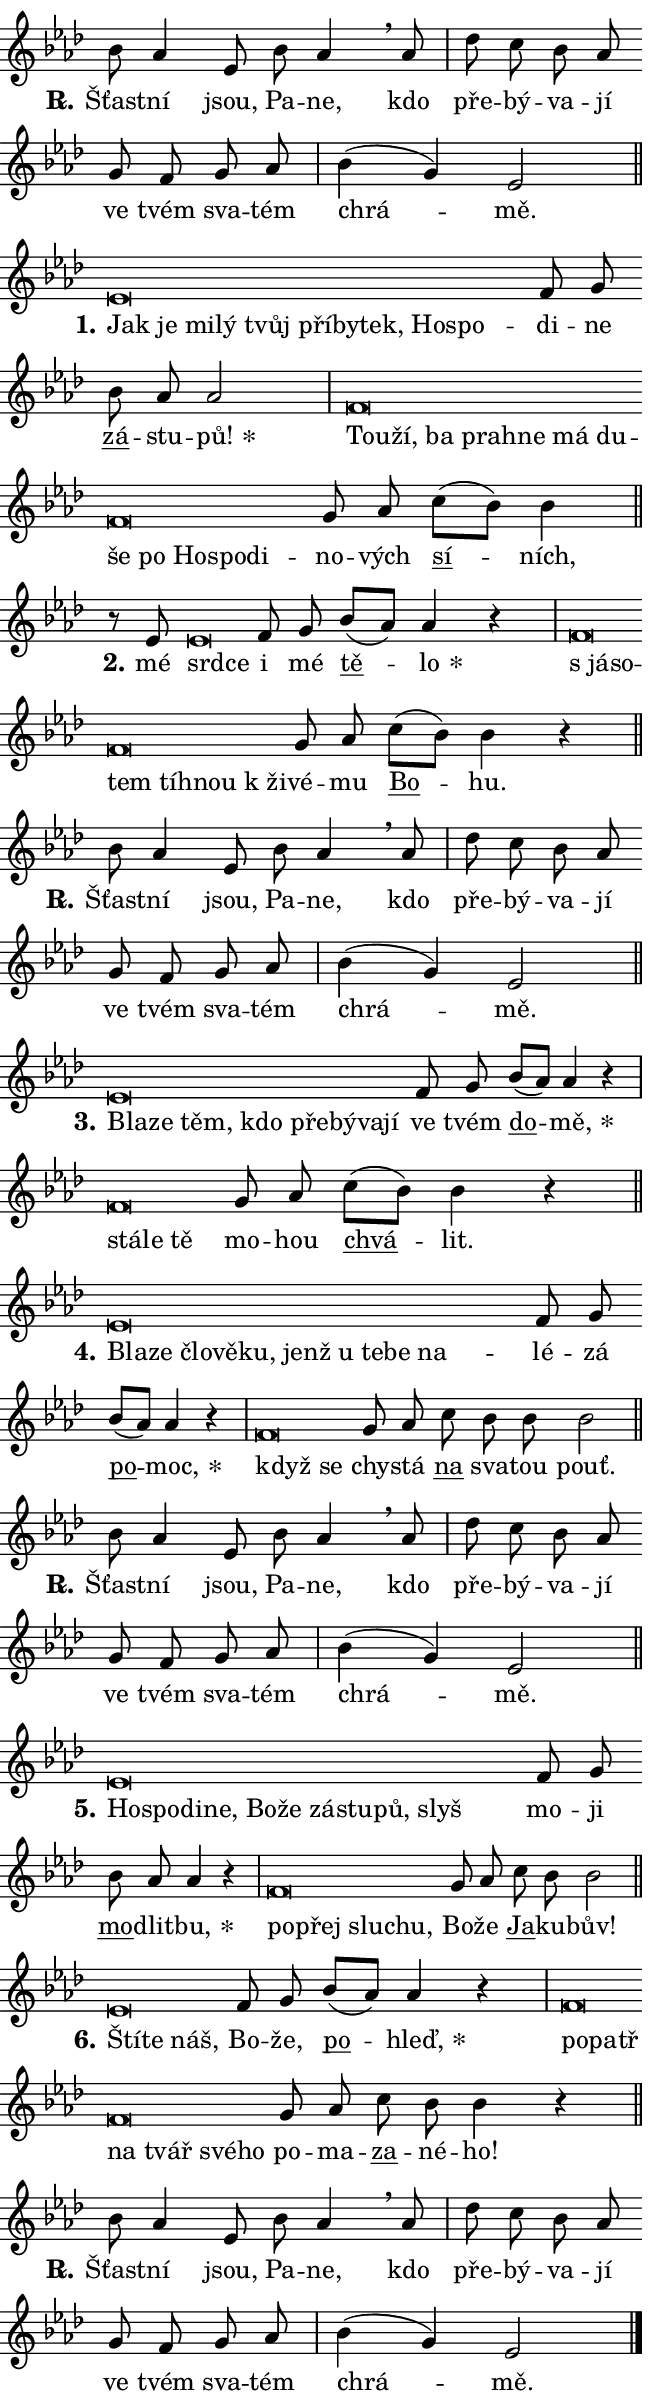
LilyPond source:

\version "2.24.0"
\header { tagline = "" }
\paper {
  indent = 0\cm
  top-margin = 0\cm
  right-margin = 0.13\cm % to fit lyric hyphens
  bottom-margin = 0\cm
  left-margin = 0\cm
  paper-width = 11\cm
  page-breaking = #ly:one-page-breaking
  system-system-spacing.basic-distance = #11
  score-system-spacing.basic-distance = #11
  ragged-last = ##f
}


%% Author: Thomas Morley
%% https://lists.gnu.org/archive/html/lilypond-user/2020-05/msg00002.html
#(define (line-position grob)
"Returns position of @var[grob} in current system:
   @code{'start}, if at first time-step
   @code{'end}, if at last time-step
   @code{'middle} otherwise
"
  (let* ((col (ly:item-get-column grob))
         (ln (ly:grob-object col 'left-neighbor))
         (rn (ly:grob-object col 'right-neighbor))
         (col-to-check-left (if (ly:grob? ln) ln col))
         (col-to-check-right (if (ly:grob? rn) rn col))
         (break-dir-left
           (and
             (ly:grob-property col-to-check-left 'non-musical #f)
             (ly:item-break-dir col-to-check-left)))
         (break-dir-right
           (and
             (ly:grob-property col-to-check-right 'non-musical #f)
             (ly:item-break-dir col-to-check-right))))
        (cond ((eqv? 1 break-dir-left) 'start)
              ((eqv? -1 break-dir-right) 'end)
              (else 'middle))))

#(define (tranparent-at-line-position vctor)
  (lambda (grob)
  "Relying on @code{line-position} select the relevant enry from @var{vctor}.
Used to determine transparency,"
    (case (line-position grob)
      ((end) (not (vector-ref vctor 0)))
      ((middle) (not (vector-ref vctor 1)))
      ((start) (not (vector-ref vctor 2))))))

noteHeadBreakVisibility =
#(define-music-function (break-visibility)(vector?)
"Makes @code{NoteHead}s transparent relying on @var{break-visibility}"
#{
  \override NoteHead.transparent =
    #(tranparent-at-line-position break-visibility)
#})

#(define delete-ledgers-for-transparent-note-heads
  (lambda (grob)
    "Reads whether a @code{NoteHead} is transparent.
If so this @code{NoteHead} is removed from @code{'note-heads} from
@var{grob}, which is supposed to be @code{LedgerLineSpanner}.
As a result ledgers are not printed for this @code{NoteHead}"
    (let* ((nhds-array (ly:grob-object grob 'note-heads))
           (nhds-list
             (if (ly:grob-array? nhds-array)
                 (ly:grob-array->list nhds-array)
                 '()))
           ;; Relies on the transparent-property being done before
           ;; Staff.LedgerLineSpanner.after-line-breaking is executed.
           ;; This is fragile ...
           (to-keep
             (remove
               (lambda (nhd)
                 (ly:grob-property nhd 'transparent #f))
               nhds-list)))
      ;; TODO find a better method to iterate over grob-arrays, similiar
      ;; to filter/remove etc for lists
      ;; For now rebuilt from scratch
      (set! (ly:grob-object grob 'note-heads)  '())
      (for-each
        (lambda (nhd)
          (ly:pointer-group-interface::add-grob grob 'note-heads nhd))
        to-keep))))

squashNotes = {
  \override NoteHead.X-extent = #'(-0.2 . 0.2)
  \override NoteHead.Y-extent = #'(-0.75 . 0)
  \override NoteHead.stencil =
    #(lambda (grob)
       (let ((pos (ly:grob-property grob 'staff-position)))
         (begin
           (if (< pos -7) (display "ERROR: Lower brevis then expected\n") (display ""))
           (if (<= pos -6) ly:text-interface::print ly:note-head::print))))
}
unSquashNotes = {
  \revert NoteHead.X-extent
  \revert NoteHead.Y-extent
  \revert NoteHead.stencil
}

hideNotes = \noteHeadBreakVisibility #begin-of-line-visible
unHideNotes = \noteHeadBreakVisibility #all-visible

% work-around for resetting accidentals
% https://lilypond.org/doc/v2.23/Documentation/notation/displaying-rhythms#unmetered-music
cadenzaMeasure = {
  \cadenzaOff
  \partial 1024 s1024
  \cadenzaOn
}

#(define-markup-command (accent layout props text) (markup?)
  "Underline accented syllable"
  (interpret-markup layout props
    #{\markup \override #'(offset . 4.3) \underline { #text }#}))

responsum = \markup \concat {
  "R" \hspace #-1.05 \path #0.1 #'((moveto 0 0.07) (lineto 0.9 0.8)) \hspace #0.05 "."
}

spaceSize = #0.6828661417322834 % exact space size for TeX Gyre Schola

\layout {
  \context {
    \Staff
    \remove "Time_signature_engraver"
    \override LedgerLineSpanner.after-line-breaking = #delete-ledgers-for-transparent-note-heads
  }
  \context {
    \Lyrics {
      \override LyricSpace.minimum-distance = \spaceSize
      \override LyricText.font-name = #"TeX Gyre Schola"
      \override LyricText.font-size = 1
      \override StanzaNumber.font-name = #"TeX Gyre Schola Bold"
      \override StanzaNumber.font-size = 1
    }
  }
  \context {
    \Score 
    \override NoteHead.text =
      #(lambda (grob) 
        (let ((pos (ly:grob-property grob 'staff-position)))
          #{\markup {
            \combine
              \halign #-0.55 \raise #(if (= pos -6) 0 0.5) \override #'(thickness . 2) \draw-line #'(3.2 . 0)
              \musicglyph "noteheads.sM1"
          }#}))
  }
}

% magnetic-lyrics.ily
%
%   written by
%     Jean Abou Samra <jean@abou-samra.fr>
%     Werner Lemberg <wl@gnu.org>
%
%   adapted by
%     Jiri Hon <jiri.hon@gmail.com>
%
% Version 2022-Apr-15

% https://www.mail-archive.com/lilypond-user@gnu.org/msg149350.html

#(define (Left_hyphen_pointer_engraver context)
   "Collect syllable-hyphen-syllable occurrences in lyrics and store
them in properties.  This engraver only looks to the left.  For
example, if the lyrics input is @code{foo -- bar}, it does the
following.

@itemize @bullet
@item
Set the @code{text} property of the @code{LyricHyphen} grob between
@q{foo} and @q{bar} to @code{foo}.

@item
Set the @code{left-hyphen} property of the @code{LyricText} grob with
text @q{foo} to the @code{LyricHyphen} grob between @q{foo} and
@q{bar}.
@end itemize

Use this auxiliary engraver in combination with the
@code{lyric-@/text::@/apply-@/magnetic-@/offset!} hook."
   (let ((hyphen #f)
         (text #f))
     (make-engraver
      (acknowledgers
       ((lyric-syllable-interface engraver grob source-engraver)
        (set! text grob)))
      (end-acknowledgers
       ((lyric-hyphen-interface engraver grob source-engraver)
        ;(when (not (grob::has-interface grob 'lyric-space-interface))
          (set! hyphen grob)));)
      ((stop-translation-timestep engraver)
       (when (and text hyphen)
         (ly:grob-set-object! text 'left-hyphen hyphen))
       (set! text #f)
       (set! hyphen #f)))))

#(define (lyric-text::apply-magnetic-offset! grob)
   "If the space between two syllables is less than the value in
property @code{LyricText@/.details@/.squash-threshold}, move the right
syllable to the left so that it gets concatenated with the left
syllable.

Use this function as a hook for
@code{LyricText@/.after-@/line-@/breaking} if the
@code{Left_@/hyphen_@/pointer_@/engraver} is active."
   (let ((hyphen (ly:grob-object grob 'left-hyphen #f)))
     (when hyphen
       (let ((left-text (ly:spanner-bound hyphen LEFT)))
         (when (grob::has-interface left-text 'lyric-syllable-interface)
           (let* ((common (ly:grob-common-refpoint grob left-text X))
                  (this-x-ext (ly:grob-extent grob common X))
                  (left-x-ext
                   (begin
                     ;; Trigger magnetism for left-text.
                     (ly:grob-property left-text 'after-line-breaking)
                     (ly:grob-extent left-text common X)))
                  ;; `delta` is the gap width between two syllables.
                  (delta (- (interval-start this-x-ext)
                            (interval-end left-x-ext)))
                  (details (ly:grob-property grob 'details))
                  (threshold (assoc-get 'squash-threshold details 0.2)))
             (when (< delta threshold)
               (let* (;; We have to manipulate the input text so that
                      ;; ligatures crossing syllable boundaries are not
                      ;; disabled.  For languages based on the Latin
                      ;; script this is essentially a beautification.
                      ;; However, for non-Western scripts it can be a
                      ;; necessity.
                      (lt (ly:grob-property left-text 'text))
                      (rt (ly:grob-property grob 'text))
                      (is-space (grob::has-interface hyphen 'lyric-space-interface))
                      (space (if is-space " " ""))
                      (extra-delta (if is-space spaceSize 0))
                      ;; Append new syllable.
                      (ltrt-space (if (and (string? lt) (string? rt))
                                (string-append lt space rt)
                                (make-concat-markup (list lt space rt))))
                      ;; Right-align `ltrt` to the right side.
                      (ltrt-space-markup (grob-interpret-markup
                               grob
                               (make-translate-markup
                                (cons (interval-length this-x-ext) 0)
                                (make-right-align-markup ltrt-space)))))
                 (begin
                   ;; Don't print `left-text`.
                   (ly:grob-set-property! left-text 'stencil #f)
                   ;; Set text and stencil (which holds all collected
                   ;; syllables so far) and shift it to the left.
                   (ly:grob-set-property! grob 'text ltrt-space)
                   (ly:grob-set-property! grob 'stencil ltrt-space-markup)
                   (ly:grob-translate-axis! grob (- (- delta extra-delta)) X))))))))))


#(define (lyric-hyphen::displace-bounds-first grob)
   ;; Make very sure this callback isn't triggered too early.
   (let ((left (ly:spanner-bound grob LEFT))
         (right (ly:spanner-bound grob RIGHT)))
     (ly:grob-property left 'after-line-breaking)
     (ly:grob-property right 'after-line-breaking)
     (ly:lyric-hyphen::print grob)))

squashThreshold = #0.4

\layout {
  \context {
    \Lyrics
    \consists #Left_hyphen_pointer_engraver
    \override LyricText.after-line-breaking =
      #lyric-text::apply-magnetic-offset!
    \override LyricHyphen.stencil = #lyric-hyphen::displace-bounds-first
    \override LyricText.details.squash-threshold = \squashThreshold
    \override LyricHyphen.minimum-distance = 0
    \override LyricHyphen.minimum-length = \squashThreshold
  }
}

squashText = \override LyricText.details.squash-threshold = 9999
unSquashText = \override LyricText.details.squash-threshold = \squashThreshold

leftText = \override LyricText.self-alignment-X = #LEFT
unLeftText = \revert LyricText.self-alignment-X

starOffset = #(lambda (grob) 
                (let ((x_offset (ly:self-alignment-interface::aligned-on-x-parent grob)))
                  (if (= x_offset 0) 0 (+ x_offset 1.2))))

star = #(define-music-function (syllable)(string?)
"Append star separator at the end of a syllable"
#{
  \once \override LyricText.X-offset = #starOffset
  \lyricmode { \markup {
    #syllable
    \override #'((font-name . "TeX Gyre Schola Bold")) \hspace #0.2 \lower #0.65 \larger "*"
  } }
#})

starAccent = #(define-music-function (syllable)(string?)
"Append star separator at the end of a syllable and make accent"
#{
  \once \override LyricText.X-offset = #starOffset
  \lyricmode { \markup {
    \accent #syllable
    \override #'((font-name . "TeX Gyre Schola Bold")) \hspace #0.2 \lower #0.65 \larger "*"
  } }
#})

breath = #(define-music-function (syllable)(string?)
"Append breathing indicator at the end of a syllable"
#{
  \lyricmode { \markup { #syllable "+" } }
#})

optionalBreath = #(define-music-function (syllable)(string?)
"Append optional breathing indicator at the end of a syllable"
#{
  \lyricmode { \markup { #syllable "(+)" } }
#})


\score {
    <<
        \new Voice = "melody" { \cadenzaOn \key as \major \relative { bes'8 as4 es8 bes' as4 \breathe as8 \cadenzaMeasure \bar "|" des c bes as \bar "" g f \bar "" g as \cadenzaMeasure \bar "|" bes4( g) es2 \cadenzaMeasure \bar "||" \break } }
        \new Lyrics \lyricsto "melody" { \lyricmode { \set stanza = \responsum
Šťast -- ní jsou, Pa -- ne, kdo pře -- bý -- va -- jí ve tvém sva -- tém chrá -- mě. } }
    >>
    \layout {}
}

\score {
    <<
        \new Voice = "melody" { \cadenzaOn \key as \major \relative { \squashNotes es'\breve*1/16 \hideNotes \breve*1/16 \bar "" \breve*1/16 \bar "" \breve*1/16 \bar "" \breve*1/16 \bar "" \breve*1/16 \bar "" \breve*1/16 \bar "" \breve*1/16 \bar "" \breve*1/16 \breve*1/16 \bar "" \unHideNotes \unSquashNotes f8 g \bar "" bes as as2 \cadenzaMeasure \bar "|" \squashNotes f\breve*1/16 \hideNotes \breve*1/16 \bar "" \breve*1/16 \bar "" \breve*1/16 \bar "" \breve*1/16 \bar "" \breve*1/16 \bar "" \breve*1/16 \bar "" \breve*1/16 \bar "" \breve*1/16 \bar "" \breve*1/16 \bar "" \breve*1/16 \breve*1/16 \bar "" \unHideNotes \unSquashNotes g8 as \bar "" c[( bes)] bes4 \cadenzaMeasure \bar "||" \break } }
        \new Lyrics \lyricsto "melody" { \lyricmode { \set stanza = "1."
\leftText Jak \squashText je mi -- lý tvůj pří -- by -- tek, Ho -- spo -- \unLeftText \unSquashText di -- ne \markup \accent zá -- stu -- \star pů! \leftText Tou -- \squashText ží, ba pra -- hne má du -- še po Ho -- spo -- di -- \unLeftText \unSquashText no -- vých \markup \accent sí -- ních, } }
    >>
    \layout {}
}

\score {
    <<
        \new Voice = "melody" { \cadenzaOn \key as \major \relative { r8 es' \squashNotes es\breve*1/16 \hideNotes \breve*1/16 \bar "" \unHideNotes \unSquashNotes f8 g \bar "" bes[( as)] as4 r \cadenzaMeasure \bar "|" \squashNotes f\breve*1/16 \hideNotes \breve*1/16 \bar "" \breve*1/16 \bar "" \breve*1/16 \bar "" \breve*1/16 \breve*1/16 \bar "" \unHideNotes \unSquashNotes g8 as \bar "" c[( bes)] bes4 r \cadenzaMeasure \bar "||" \break } }
        \new Lyrics \lyricsto "melody" { \lyricmode { \set stanza = "2."
mé \leftText srd -- \squashText ce \unLeftText \unSquashText i mé \markup \accent tě -- \star lo \leftText "s já" -- \squashText so -- tem tíh -- nou "k ži" -- \unLeftText \unSquashText vé -- mu \markup \accent Bo -- hu. } }
    >>
    \layout {}
}

\score {
    <<
        \new Voice = "melody" { \cadenzaOn \key as \major \relative { bes'8 as4 es8 bes' as4 \breathe as8 \cadenzaMeasure \bar "|" des c bes as \bar "" g f \bar "" g as \cadenzaMeasure \bar "|" bes4( g) es2 \cadenzaMeasure \bar "||" \break } }
        \new Lyrics \lyricsto "melody" { \lyricmode { \set stanza = \responsum
Šťast -- ní jsou, Pa -- ne, kdo pře -- bý -- va -- jí ve tvém sva -- tém chrá -- mě. } }
    >>
    \layout {}
}

\score {
    <<
        \new Voice = "melody" { \cadenzaOn \key as \major \relative { \squashNotes es'\breve*1/16 \hideNotes \breve*1/16 \bar "" \breve*1/16 \bar "" \breve*1/16 \bar "" \breve*1/16 \bar "" \breve*1/16 \bar "" \breve*1/16 \breve*1/16 \bar "" \unHideNotes \unSquashNotes f8 g \bar "" bes[( as)] as4 r \cadenzaMeasure \bar "|" \squashNotes f\breve*1/16 \hideNotes \breve*1/16 \breve*1/16 \bar "" \unHideNotes \unSquashNotes g8 as \bar "" c[( bes)] bes4 r \cadenzaMeasure \bar "||" \break } }
        \new Lyrics \lyricsto "melody" { \lyricmode { \set stanza = "3."
\leftText Bla -- \squashText ze těm, kdo pře -- bý -- va -- jí \unLeftText \unSquashText ve tvém \markup \accent do -- \star mě, \leftText stá -- \squashText le tě \unLeftText \unSquashText mo -- hou \markup \accent chvá -- lit. } }
    >>
    \layout {}
}

\score {
    <<
        \new Voice = "melody" { \cadenzaOn \key as \major \relative { \squashNotes es'\breve*1/16 \hideNotes \breve*1/16 \bar "" \breve*1/16 \bar "" \breve*1/16 \bar "" \breve*1/16 \bar "" \breve*1/16 \bar "" \breve*1/16 \bar "" \breve*1/16 \bar "" \breve*1/16 \breve*1/16 \bar "" \unHideNotes \unSquashNotes f8 g \bar "" bes[( as)] as4 r \cadenzaMeasure \bar "|" \squashNotes f\breve*1/16 \hideNotes \breve*1/16 \bar "" \unHideNotes \unSquashNotes g8 as \bar "" c bes bes bes2 \cadenzaMeasure \bar "||" \break } }
        \new Lyrics \lyricsto "melody" { \lyricmode { \set stanza = "4."
\leftText Bla -- \squashText ze člo -- vě -- ku, jenž u te -- be na -- \unLeftText \unSquashText lé -- zá \markup \accent po -- \star moc, \leftText když \squashText se \unLeftText \unSquashText chy -- stá \markup \accent na sva -- tou pouť. } }
    >>
    \layout {}
}

\score {
    <<
        \new Voice = "melody" { \cadenzaOn \key as \major \relative { bes'8 as4 es8 bes' as4 \breathe as8 \cadenzaMeasure \bar "|" des c bes as \bar "" g f \bar "" g as \cadenzaMeasure \bar "|" bes4( g) es2 \cadenzaMeasure \bar "||" \break } }
        \new Lyrics \lyricsto "melody" { \lyricmode { \set stanza = \responsum
Šťast -- ní jsou, Pa -- ne, kdo pře -- bý -- va -- jí ve tvém sva -- tém chrá -- mě. } }
    >>
    \layout {}
}

\score {
    <<
        \new Voice = "melody" { \cadenzaOn \key as \major \relative { \squashNotes es'\breve*1/16 \hideNotes \breve*1/16 \bar "" \breve*1/16 \bar "" \breve*1/16 \bar "" \breve*1/16 \bar "" \breve*1/16 \bar "" \breve*1/16 \bar "" \breve*1/16 \bar "" \breve*1/16 \breve*1/16 \bar "" \unHideNotes \unSquashNotes f8 g \bar "" bes as as4 r \cadenzaMeasure \bar "|" \squashNotes f\breve*1/16 \hideNotes \breve*1/16 \bar "" \breve*1/16 \breve*1/16 \bar "" \unHideNotes \unSquashNotes g8 as \bar "" c bes bes2 \cadenzaMeasure \bar "||" \break } }
        \new Lyrics \lyricsto "melody" { \lyricmode { \set stanza = "5."
\leftText Ho -- \squashText spo -- di -- ne, Bo -- že zá -- stu -- pů, slyš \unLeftText \unSquashText mo -- ji \markup \accent mo -- dlit -- \star bu, \leftText po -- \squashText přej slu -- chu, \unLeftText \unSquashText Bo -- že \markup \accent Ja -- ku -- bův! } }
    >>
    \layout {}
}

\score {
    <<
        \new Voice = "melody" { \cadenzaOn \key as \major \relative { \squashNotes es'\breve*1/16 \hideNotes \breve*1/16 \breve*1/16 \bar "" \unHideNotes \unSquashNotes f8 g \bar "" bes[( as)] as4 r \cadenzaMeasure \bar "|" \squashNotes f\breve*1/16 \hideNotes \breve*1/16 \bar "" \breve*1/16 \bar "" \breve*1/16 \bar "" \breve*1/16 \breve*1/16 \bar "" \unHideNotes \unSquashNotes g8 as \bar "" c bes bes4 r \cadenzaMeasure \bar "||" \break } }
        \new Lyrics \lyricsto "melody" { \lyricmode { \set stanza = "6."
\leftText Ští -- \squashText te náš, \unLeftText \unSquashText Bo -- že, \markup \accent po -- \star hleď, \leftText po -- \squashText patř na tvář své -- ho \unLeftText \unSquashText po -- ma -- \markup \accent za -- né -- ho! } }
    >>
    \layout {}
}

\score {
    <<
        \new Voice = "melody" { \cadenzaOn \key as \major \relative { bes'8 as4 es8 bes' as4 \breathe as8 \cadenzaMeasure \bar "|" des c bes as \bar "" g f \bar "" g as \cadenzaMeasure \bar "|" bes4( g) es2 \cadenzaMeasure \bar "||" \break } \bar "|." }
        \new Lyrics \lyricsto "melody" { \lyricmode { \set stanza = \responsum
Šťast -- ní jsou, Pa -- ne, kdo pře -- bý -- va -- jí ve tvém sva -- tém chrá -- mě. } }
    >>
    \layout {}
}
